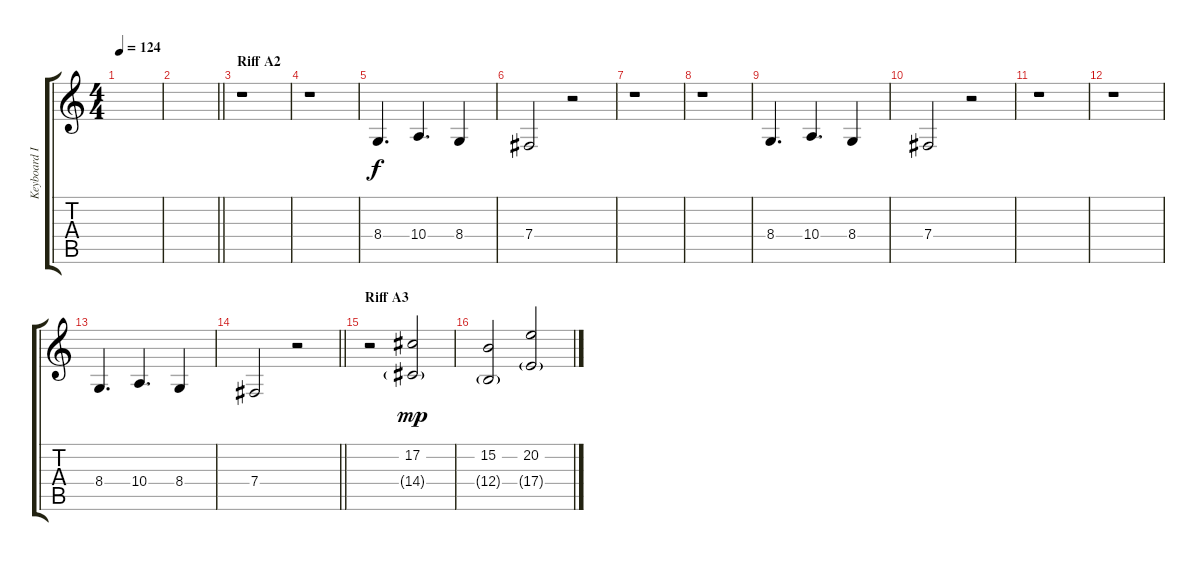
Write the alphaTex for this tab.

\track ("Keyboard III" "Keyboard I") {instrument choiraahs}
\staff {score tabs}
\tuning (Db4 Ab3 E3 B2 Gb2 Db2) {hide}
\ts (4 4)
\tempo 124
\clef g2
\ks c
|
\barLineRight lightlight
|
\section ("" "Riff A2")
r.1 |
r.1 |
8.4.4{d} 10.4.4{d} 8.4.4 |
7.4.2 r.2 |
r.1 |
r.1 |
8.4.4{d} 10.4.4{d} 8.4.4 |
7.4.2 r.2 |
r.1 |
r.1 |
8.4.4{d} 10.4.4{d} 8.4.4 |
\barLineRight lightlight
7.4.2 r.2 |
\section ("" "Riff A3")
r.2{instrument pad8sweep} (17.2 14.4{g}).2{dy mp} |
(15.2 12.4{g}).2 (20.2 17.4{g}).2
